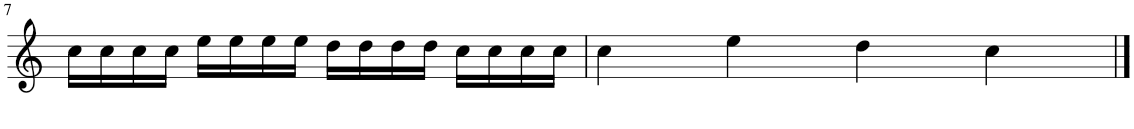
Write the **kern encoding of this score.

**kern
*part1
*staff1
*I"Piano
*I'Pno.
!!LO:PB:g=z
*clefG2
*k[]
*M4/4
=7
16cc\LL
16cc\
16cc\
16cc\JJ
16ee\LL
16ee\
16ee\
16ee\JJ
16dd\LL
16dd\
16dd\
16dd\JJ
16cc\LL
16cc\
16cc\
16cc\JJ
=8
*^
4cc\	16ccLL
.	16cc
.	16cc
.	16ccJJ
4ee\	16eeLL
.	16ee
.	16ee
.	16eeJJ
4dd\	16ddLL
.	16dd
.	16dd
.	16ddJJ
4cc\	16ccLL
.	16cc
.	16cc
.	16ccJJ
*v	*v
==
*-
